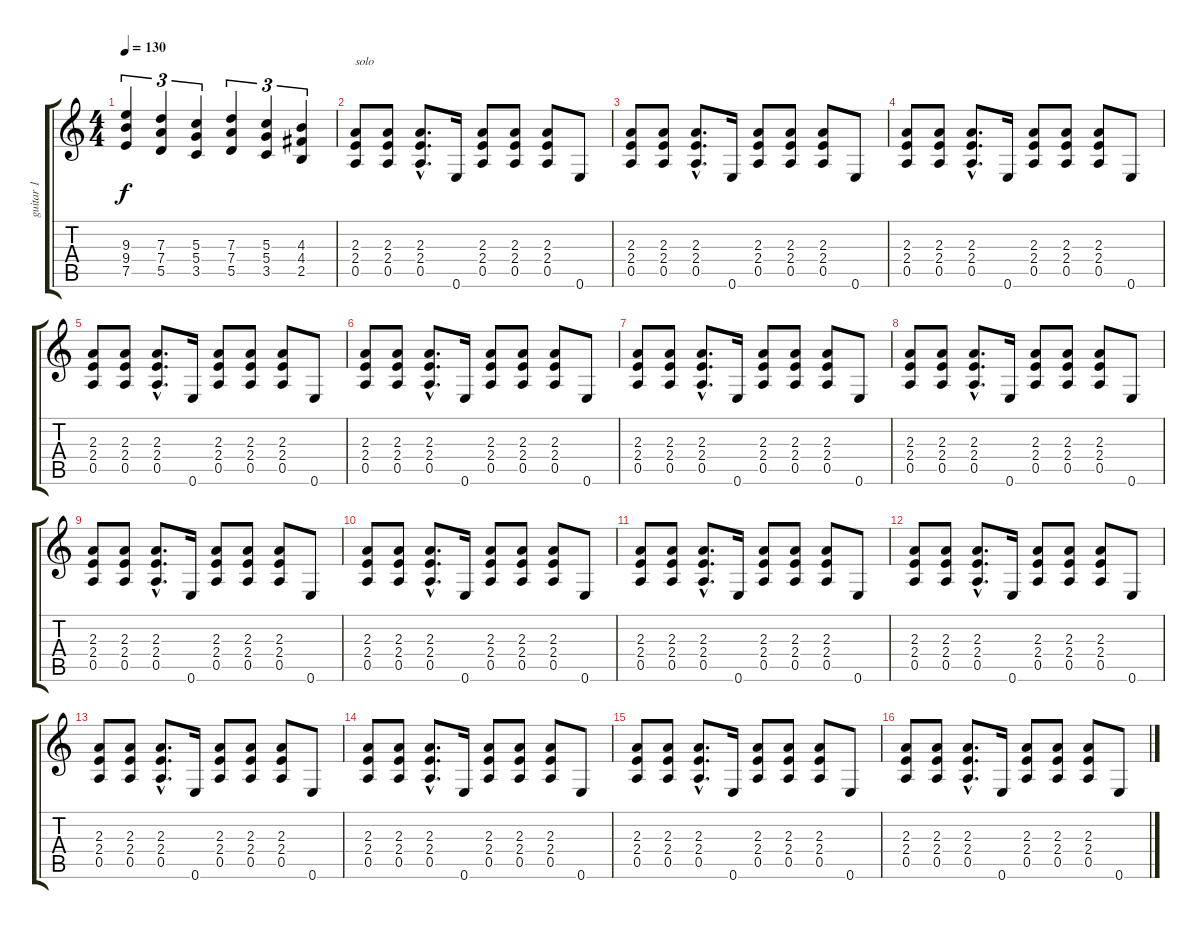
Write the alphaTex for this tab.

\track ("guitar 1" "guitar 1") {instrument overdrivenguitar}
\staff {score tabs}
\tuning (E4 B3 G3 D3 A2 E2) {hide}
\ts (4 4)
\tempo 130
\clef g2
\ks c
(9.3 9.4 7.5).4{tu (3 2) dy f} (7.3 7.4 5.5).4{tu (3 2)} (5.3 5.4 3.5).4{tu (3 2)} (7.3 7.4 5.5).4{tu (3 2)} (5.3 5.4 3.5).4{tu (3 2)} (4.3 4.4 2.5).4{tu (3 2)} |
(2.3 2.4 0.5).8{txt "solo"} (2.3 2.4 0.5).8 (2.3{hac} 2.4{hac} 0.5{hac}).8{d} 0.6.16 (2.3 2.4 0.5).8 (2.3 2.4 0.5).8 (2.3 2.4 0.5).8 0.6.8 |
(2.3 2.4 0.5).8 (2.3 2.4 0.5).8 (2.3{hac} 2.4{hac} 0.5{hac}).8{d} 0.6.16 (2.3 2.4 0.5).8 (2.3 2.4 0.5).8 (2.3 2.4 0.5).8 0.6.8 |
(2.3 2.4 0.5).8 (2.3 2.4 0.5).8 (2.3{hac} 2.4{hac} 0.5{hac}).8{d} 0.6.16 (2.3 2.4 0.5).8 (2.3 2.4 0.5).8 (2.3 2.4 0.5).8 0.6.8 |
(2.3 2.4 0.5).8 (2.3 2.4 0.5).8 (2.3{hac} 2.4{hac} 0.5{hac}).8{d} 0.6.16 (2.3 2.4 0.5).8 (2.3 2.4 0.5).8 (2.3 2.4 0.5).8 0.6.8 |
(2.3 2.4 0.5).8 (2.3 2.4 0.5).8 (2.3{hac} 2.4{hac} 0.5{hac}).8{d} 0.6.16 (2.3 2.4 0.5).8 (2.3 2.4 0.5).8 (2.3 2.4 0.5).8 0.6.8 |
(2.3 2.4 0.5).8 (2.3 2.4 0.5).8 (2.3{hac} 2.4{hac} 0.5{hac}).8{d} 0.6.16 (2.3 2.4 0.5).8 (2.3 2.4 0.5).8 (2.3 2.4 0.5).8 0.6.8 |
(2.3 2.4 0.5).8 (2.3 2.4 0.5).8 (2.3{hac} 2.4{hac} 0.5{hac}).8{d} 0.6.16 (2.3 2.4 0.5).8 (2.3 2.4 0.5).8 (2.3 2.4 0.5).8 0.6.8 |
(2.3 2.4 0.5).8 (2.3 2.4 0.5).8 (2.3{hac} 2.4{hac} 0.5{hac}).8{d} 0.6.16 (2.3 2.4 0.5).8 (2.3 2.4 0.5).8 (2.3 2.4 0.5).8 0.6.8 |
(2.3 2.4 0.5).8 (2.3 2.4 0.5).8 (2.3{hac} 2.4{hac} 0.5{hac}).8{d} 0.6.16 (2.3 2.4 0.5).8 (2.3 2.4 0.5).8 (2.3 2.4 0.5).8 0.6.8 |
(2.3 2.4 0.5).8 (2.3 2.4 0.5).8 (2.3{hac} 2.4{hac} 0.5{hac}).8{d} 0.6.16 (2.3 2.4 0.5).8 (2.3 2.4 0.5).8 (2.3 2.4 0.5).8 0.6.8 |
(2.3 2.4 0.5).8 (2.3 2.4 0.5).8 (2.3{hac} 2.4{hac} 0.5{hac}).8{d} 0.6.16 (2.3 2.4 0.5).8 (2.3 2.4 0.5).8 (2.3 2.4 0.5).8 0.6.8 |
(2.3 2.4 0.5).8 (2.3 2.4 0.5).8 (2.3{hac} 2.4{hac} 0.5{hac}).8{d} 0.6.16 (2.3 2.4 0.5).8 (2.3 2.4 0.5).8 (2.3 2.4 0.5).8 0.6.8 |
(2.3 2.4 0.5).8 (2.3 2.4 0.5).8 (2.3{hac} 2.4{hac} 0.5{hac}).8{d} 0.6.16 (2.3 2.4 0.5).8 (2.3 2.4 0.5).8 (2.3 2.4 0.5).8 0.6.8 |
(2.3 2.4 0.5).8 (2.3 2.4 0.5).8 (2.3{hac} 2.4{hac} 0.5{hac}).8{d} 0.6.16 (2.3 2.4 0.5).8 (2.3 2.4 0.5).8 (2.3 2.4 0.5).8 0.6.8 |
(2.3 2.4 0.5).8 (2.3 2.4 0.5).8 (2.3{hac} 2.4{hac} 0.5{hac}).8{d} 0.6.16 (2.3 2.4 0.5).8 (2.3 2.4 0.5).8 (2.3 2.4 0.5).8 0.6.8
